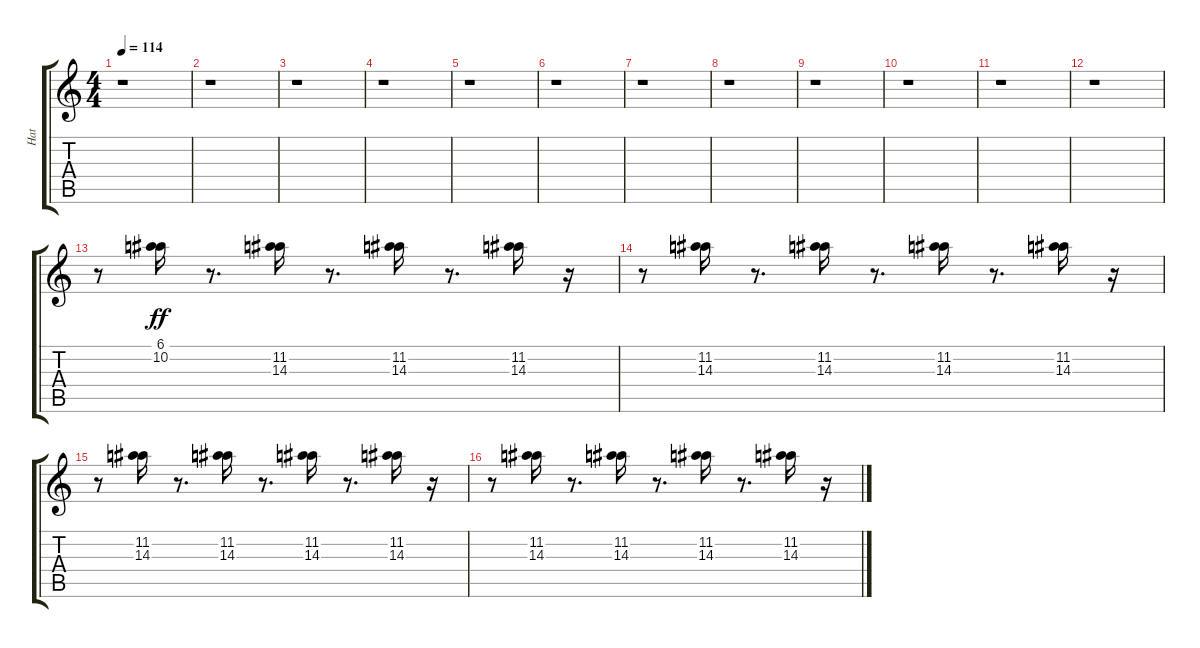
\track ("Hat" "Hat") {instrument acousticguitarnylon}
\staff {score tabs}
\tuning (E4 B3 G3 D3 A2 E2) {hide}
\ts (4 4)
\tempo 114
\clef g2
\ks c
r.1{dy ff} |
r.1 |
r.1 |
r.1 |
r.1 |
r.1 |
r.1 |
r.1 |
r.1 |
r.1 |
r.1 |
r.1 |
r.8 (6.1 10.2).16 r.8{d} (11.2 14.3).16 r.8{d} (11.2 14.3).16 r.8{d} (11.2 14.3).16 r.16 |
r.8 (11.2 14.3).16 r.8{d} (11.2 14.3).16 r.8{d} (11.2 14.3).16 r.8{d} (11.2 14.3).16 r.16 |
r.8 (11.2 14.3).16 r.8{d} (11.2 14.3).16 r.8{d} (11.2 14.3).16 r.8{d} (11.2 14.3).16 r.16 |
r.8 (11.2 14.3).16 r.8{d} (11.2 14.3).16 r.8{d} (11.2 14.3).16 r.8{d} (11.2 14.3).16 r.16
